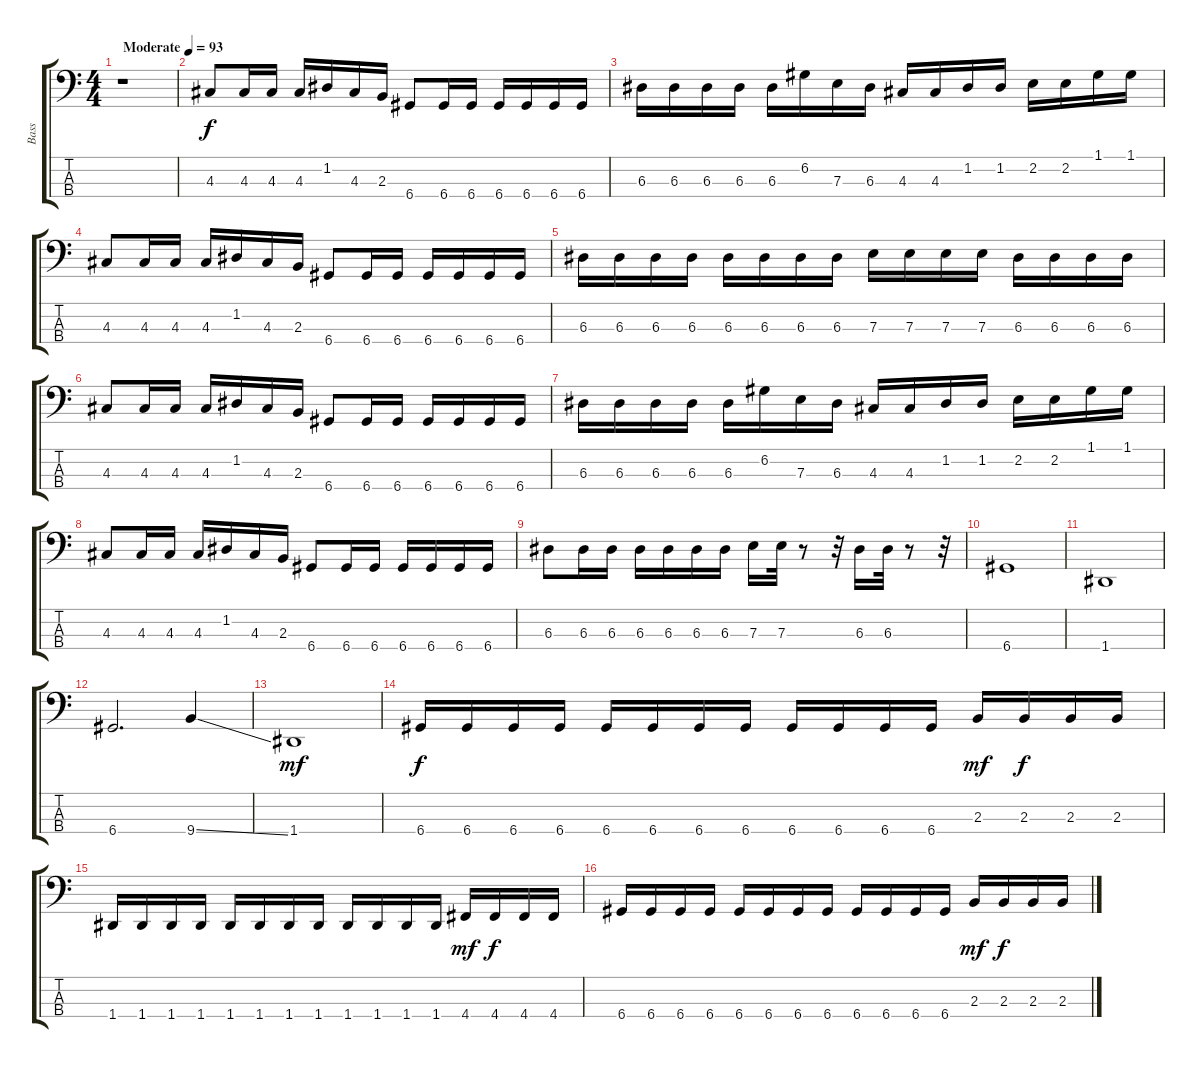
\track ("Bass" "Bass") {instrument electricbassfinger}
\staff {score tabs}
\tuning (G2 D2 A1 D1) {hide}
\ts (4 4)
\tempo (93 "Moderate")
\clef f4
\ks c
r.1{dy f instrument electricbassfinger} |
4.3.8 4.3.16 4.3.16 4.3.16 1.2.16 4.3.16 2.3.16 6.4.8 6.4.16 6.4.16 6.4.16 6.4.16 6.4.16 6.4.16 |
6.3.16 6.3.16 6.3.16 6.3.16 6.3.16 6.2.16 7.3.16 6.3.16 4.3.16 4.3.16 1.2.16 1.2.16 2.2.16 2.2.16 1.1.16 1.1.16 |
4.3.8 4.3.16 4.3.16 4.3.16 1.2.16 4.3.16 2.3.16 6.4.8 6.4.16 6.4.16 6.4.16 6.4.16 6.4.16 6.4.16 |
6.3.16 6.3.16 6.3.16 6.3.16 6.3.16 6.3.16 6.3.16 6.3.16 7.3.16 7.3.16 7.3.16 7.3.16 6.3.16 6.3.16 6.3.16 6.3.16 |
4.3.8 4.3.16 4.3.16 4.3.16 1.2.16 4.3.16 2.3.16 6.4.8 6.4.16 6.4.16 6.4.16 6.4.16 6.4.16 6.4.16 |
6.3.16 6.3.16 6.3.16 6.3.16 6.3.16 6.2.16 7.3.16 6.3.16 4.3.16 4.3.16 1.2.16 1.2.16 2.2.16 2.2.16 1.1.16 1.1.16 |
4.3.8 4.3.16 4.3.16 4.3.16 1.2.16 4.3.16 2.3.16 6.4.8 6.4.16 6.4.16 6.4.16 6.4.16 6.4.16 6.4.16 |
6.3.8 6.3.16 6.3.16 6.3.16 6.3.16 6.3.16 6.3.16 7.3.16 7.3.32 r.8 r.32 6.3.16 6.3.32 r.8 r.32 |
6.4.1 |
1.4.1 |
6.4.2{d} 9.4{ss}.4 |
1.4.1{dy mf} |
6.4.16{dy f} 6.4.16 6.4.16 6.4.16 6.4.16 6.4.16 6.4.16 6.4.16 6.4.16 6.4.16 6.4.16 6.4.16 2.3.16{dy mf} 2.3.16{dy f} 2.3.16 2.3.16 |
1.4.16 1.4.16 1.4.16 1.4.16 1.4.16 1.4.16 1.4.16 1.4.16 1.4.16 1.4.16 1.4.16 1.4.16 4.4.16{dy mf} 4.4.16{dy f} 4.4.16 4.4.16 |
6.4.16 6.4.16 6.4.16 6.4.16 6.4.16 6.4.16 6.4.16 6.4.16 6.4.16 6.4.16 6.4.16 6.4.16 2.3.16{dy mf} 2.3.16{dy f} 2.3.16 2.3.16
